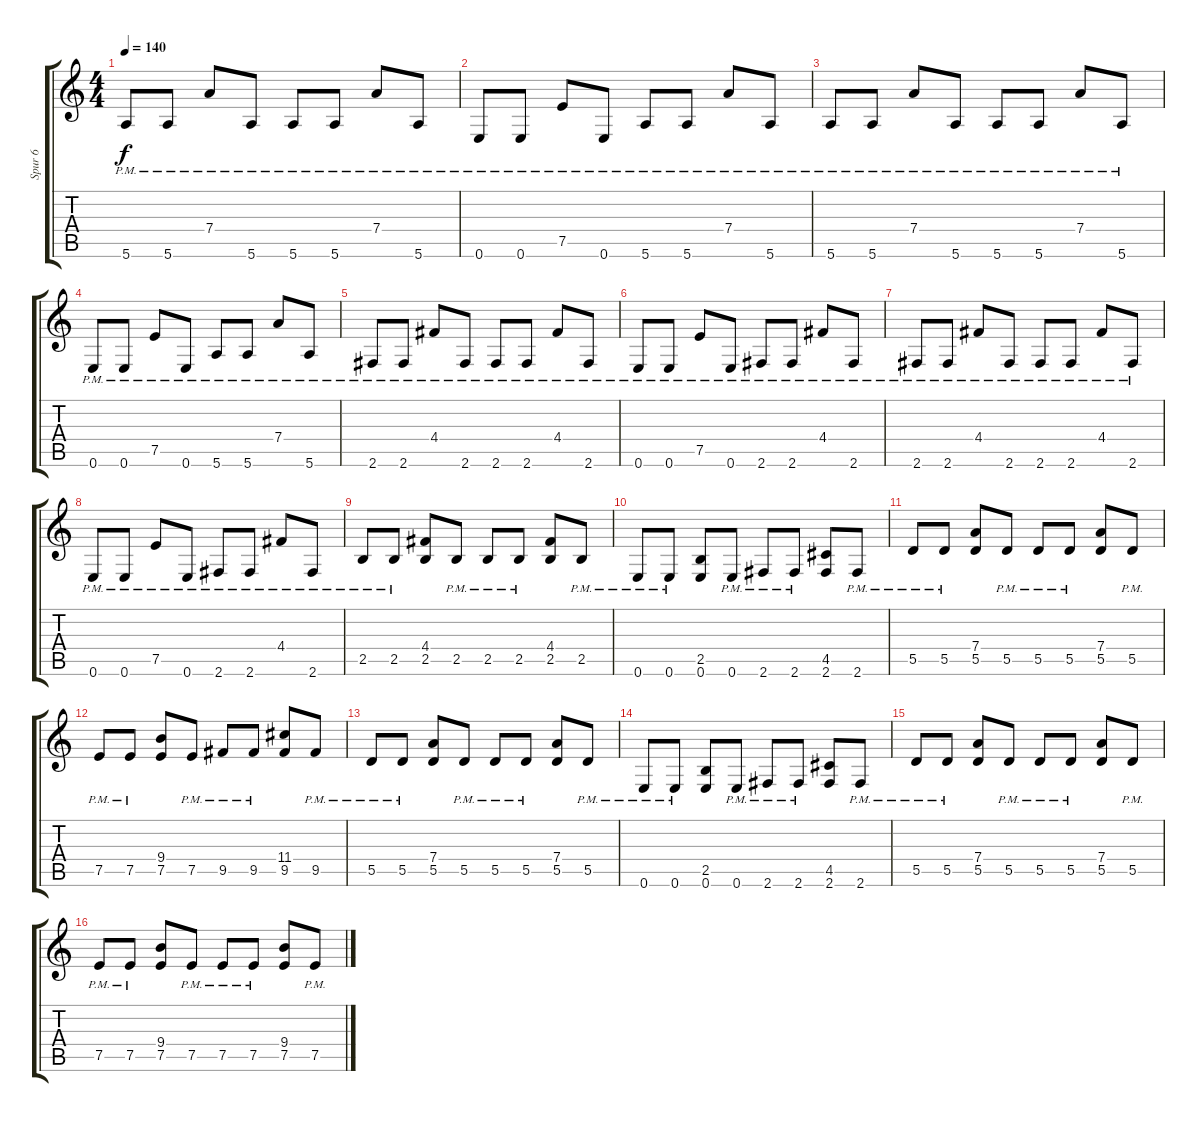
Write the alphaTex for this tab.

\track ("Spur 6" "Spur 6") {instrument distortionguitar}
\staff {score tabs}
\tuning (E4 B3 G3 D3 A2 E2) {hide}
\ts (4 4)
\tempo 140
\clef g2
\ks c
5.6{pm}.8{dy f} 5.6{pm}.8 7.4{pm}.8 5.6{pm}.8 5.6{pm}.8 5.6{pm}.8 7.4{pm}.8 5.6{pm}.8 |
0.6{pm}.8 0.6{pm}.8 7.5{pm}.8 0.6{pm}.8 5.6{pm}.8 5.6{pm}.8 7.4{pm}.8 5.6{pm}.8 |
5.6{pm}.8 5.6{pm}.8 7.4{pm}.8 5.6{pm}.8 5.6{pm}.8 5.6{pm}.8 7.4{pm}.8 5.6{pm}.8 |
0.6{pm}.8 0.6{pm}.8 7.5{pm}.8 0.6{pm}.8 5.6{pm}.8 5.6{pm}.8 7.4{pm}.8 5.6{pm}.8 |
2.6{pm}.8 2.6{pm}.8 4.4{pm}.8 2.6{pm}.8 2.6{pm}.8 2.6{pm}.8 4.4{pm}.8 2.6{pm}.8 |
0.6{pm}.8 0.6{pm}.8 7.5{pm}.8 0.6{pm}.8 2.6{pm}.8 2.6{pm}.8 4.4{pm}.8 2.6{pm}.8 |
2.6{pm}.8 2.6{pm}.8 4.4{pm}.8 2.6{pm}.8 2.6{pm}.8 2.6{pm}.8 4.4{pm}.8 2.6{pm}.8 |
0.6{pm}.8 0.6{pm}.8 7.5{pm}.8 0.6{pm}.8 2.6{pm}.8 2.6{pm}.8 4.4{pm}.8 2.6{pm}.8 |
2.5{pm}.8 2.5{pm}.8 (4.4 2.5).8 2.5{pm}.8 2.5{pm}.8 2.5{pm}.8 (4.4 2.5).8 2.5{pm}.8 |
0.6{pm}.8 0.6{pm}.8 (2.5 0.6).8 0.6{pm}.8 2.6{pm}.8 2.6{pm}.8 (4.5 2.6).8 2.6{pm}.8 |
5.5{pm}.8 5.5{pm}.8 (7.4 5.5).8 5.5{pm}.8 5.5{pm}.8 5.5{pm}.8 (7.4 5.5).8 5.5{pm}.8 |
7.5{pm}.8 7.5{pm}.8 (9.4 7.5).8 7.5{pm}.8 9.5{pm}.8 9.5{pm}.8 (11.4 9.5).8 9.5{pm}.8 |
5.5{pm}.8 5.5{pm}.8 (7.4 5.5).8 5.5{pm}.8 5.5{pm}.8 5.5{pm}.8 (7.4 5.5).8 5.5{pm}.8 |
0.6{pm}.8 0.6{pm}.8 (2.5 0.6).8 0.6{pm}.8 2.6{pm}.8 2.6{pm}.8 (4.5 2.6).8 2.6{pm}.8 |
5.5{pm}.8 5.5{pm}.8 (7.4 5.5).8 5.5{pm}.8 5.5{pm}.8 5.5{pm}.8 (7.4 5.5).8 5.5{pm}.8 |
7.5{pm}.8 7.5{pm}.8 (9.4 7.5).8 7.5{pm}.8 7.5{pm}.8 7.5{pm}.8 (9.4 7.5).8 7.5{pm}.8
